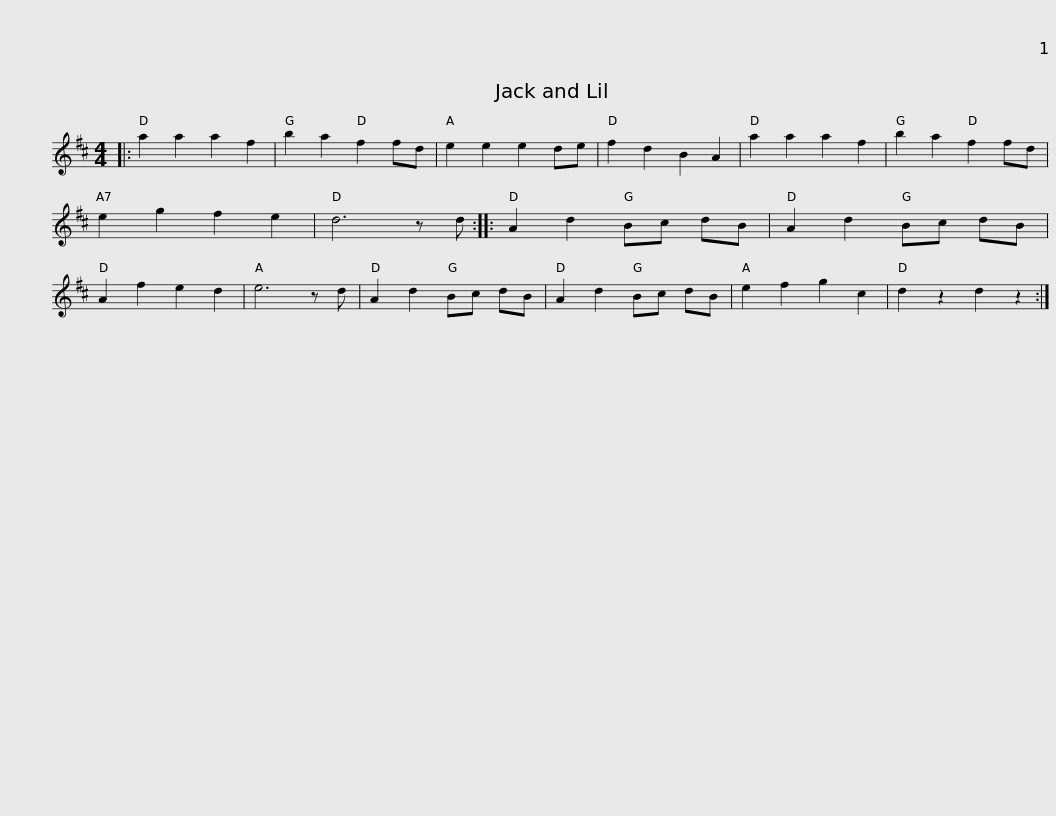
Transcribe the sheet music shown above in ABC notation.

X:1
L:1/8
M:4/4
I:linebreak $
K:D
V:1 treble
V:1
|: a2 a2 a2 f2 | b2 a2 f2 fd | e2 e2 e2 de | f2 d2 B2 A2 | a2 a2 a2 f2 | %5
 b2 a2 f2 fd | e2 g2 f2 e2 | d6 z d ::$ A2 d2 Bc dB | A2 d2 Bc dB | %10
 A2 f2 e2 d2 | e6 z d | A2 d2 Bc dB | A2 d2 Bc dB | e2 f2 g2 c2 | %15
 d2 z2 d2 z2 :| %16
